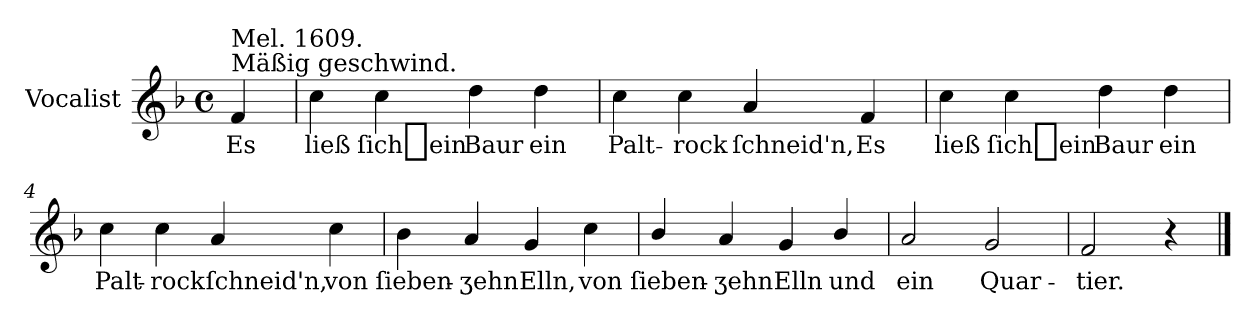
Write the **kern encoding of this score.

**kern	**text
*part1	*part1
*staff1	*staff1
*I"Vocalist	*
*k[b-]	*
*F:	*
*M4/4	*
*met(c)	*
=	=
!LO:TX:a:t=Mäßig geschwind.	!
!LO:TX:a:t=Mel. 1609.	!
4f	Es
=1	=1
4cc	ließ
4cc	ſich_ein
4dd	Baur
4dd	ein
=2	=2
4cc	Palt-
4cc	-rock
4a	ſchneid'n,
4f	Es
=3	=3
4cc	ließ
4cc	ſich_ein
4dd	Baur
4dd	ein
=4	=4
4cc	Palt-
4cc	-rock
4a	ſchneid'n,
4cc	von
=5	=5
4b-	ſieben-
4a	-ʒehn
4g	Elln,
4cc	von
=6	=6
4b-/	ſieben-
4a	-ʒehn
4g	Elln
4b-/	und
=7	=7
2a	ein
2g	Quar-
=8	=8
2f	-tier.
4r	.
==	==
*-	*-
